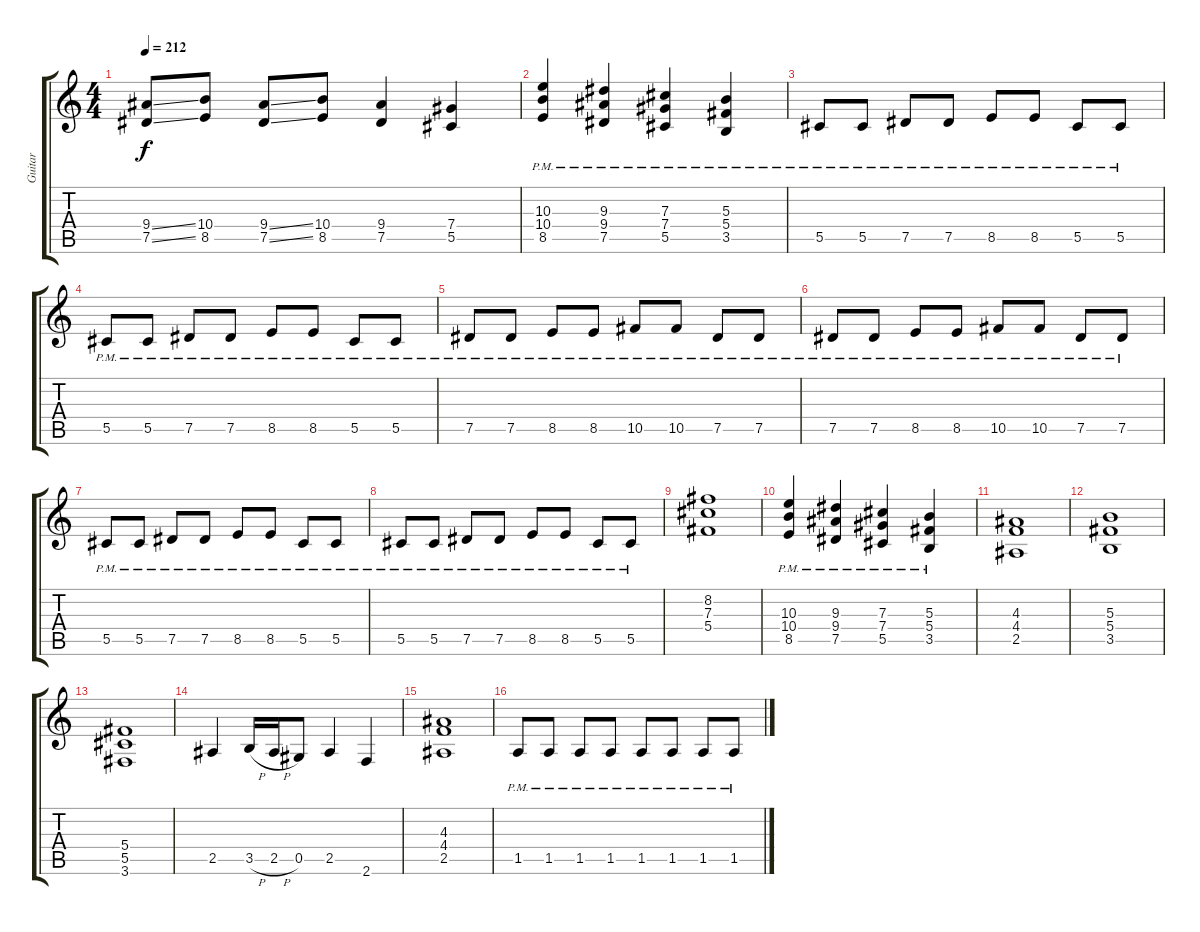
\track ("Guitar" "Guitar") {instrument distortionguitar}
\staff {score tabs}
\tuning (Eb4 Bb3 Gb3 Db3 Ab2 Eb2) {hide}
\ts (4 4)
\tempo 212
\clef g2
\ks c
(9.4{ss} 7.5{ss}).8{dy f} (10.4 8.5).8 (9.4{ss} 7.5{ss}).8 (10.4 8.5).8 (9.4 7.5).4 (7.4 5.5).4 |
(10.3 10.4 8.5{pm}).4 (9.3 9.4 7.5{pm}).4 (7.3 7.4 5.5{pm}).4 (5.3 5.4 3.5{pm}).4 |
5.5{pm}.8 5.5{pm}.8 7.5{pm}.8 7.5{pm}.8 8.5{pm}.8 8.5{pm}.8 5.5{pm}.8 5.5{pm}.8 |
5.5{pm}.8 5.5{pm}.8 7.5{pm}.8 7.5{pm}.8 8.5{pm}.8 8.5{pm}.8 5.5{pm}.8 5.5{pm}.8 |
7.5{pm}.8 7.5{pm}.8 8.5{pm}.8 8.5{pm}.8 10.5{pm}.8 10.5{pm}.8 7.5{pm}.8 7.5{pm}.8 |
7.5{pm}.8 7.5{pm}.8 8.5{pm}.8 8.5{pm}.8 10.5{pm}.8 10.5{pm}.8 7.5{pm}.8 7.5{pm}.8 |
5.5{pm}.8 5.5{pm}.8 7.5{pm}.8 7.5{pm}.8 8.5{pm}.8 8.5{pm}.8 5.5{pm}.8 5.5{pm}.8 |
5.5{pm}.8 5.5{pm}.8 7.5{pm}.8 7.5{pm}.8 8.5{pm}.8 8.5{pm}.8 5.5{pm}.8 5.5{pm}.8 |
(8.2 7.3 5.4).1 |
(10.3 10.4 8.5{pm}).4 (9.3 9.4 7.5{pm}).4 (7.3 7.4 5.5{pm}).4 (5.3 5.4 3.5{pm}).4 |
(4.3 4.4 2.5).1 |
(5.3 5.4 3.5).1 |
(5.4 5.5 3.6).1 |
2.5.4 3.5{h}.16 2.5{h}.16 0.5.8 2.5.4 2.6.4 |
(4.3 4.4 2.5).1 |
1.5{pm}.8 1.5{pm}.8 1.5{pm}.8 1.5{pm}.8 1.5{pm}.8 1.5{pm}.8 1.5{pm}.8 1.5{pm}.8
